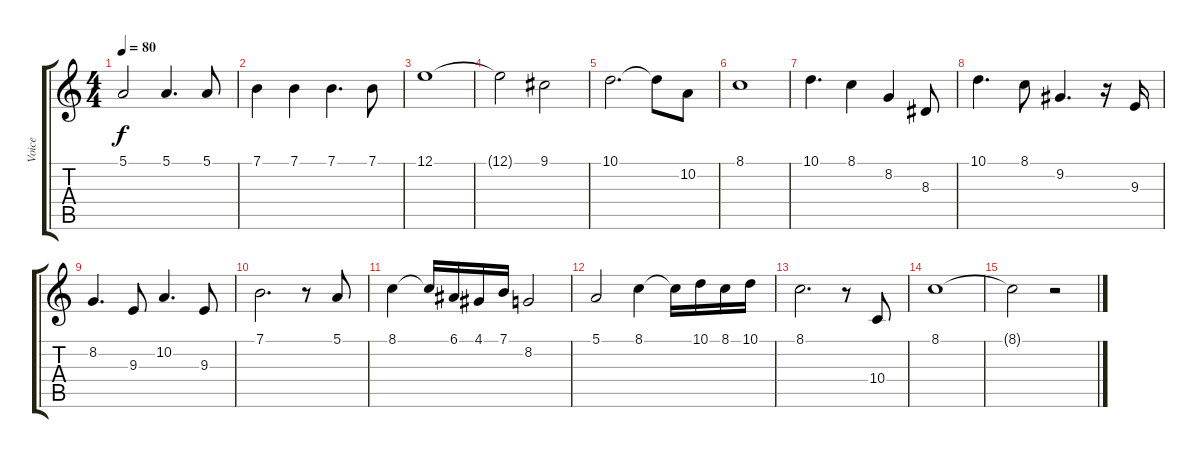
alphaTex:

\track ("Voice" "Voice") {instrument choiraahs}
\staff {score tabs}
\tuning (E4 B3 G3 D3 A2 E2) {hide}
\ts (4 4)
\tempo 80
\clef g2
\ks c
5.1.2{dy f} 5.1.4{d} 5.1.8 |
7.1.4 7.1.4 7.1.4{d} 7.1.8 |
12.1.1 |
12.1{t}.2 9.1.2 |
10.1.2{d} 10.1{t}.8 10.2.8 |
8.1.1 |
10.1.4{d} 8.1.4 8.2.4 8.3.8 |
10.1.4{d} 8.1.8 9.2.4{d} r.16 9.3.16 |
8.2.4{d} 9.3.8 10.2.4{d} 9.3.8 |
7.1.2{d} r.8 5.1.8 |
8.1.4 8.1{t}.16 6.1.16 4.1.16 7.1.16 8.2.2 |
5.1.2 8.1.4 8.1{t}.16 10.1.16 8.1.16 10.1.16 |
8.1.2{d} r.8 10.4.8 |
8.1.1 |
8.1{t}.2 r.2
